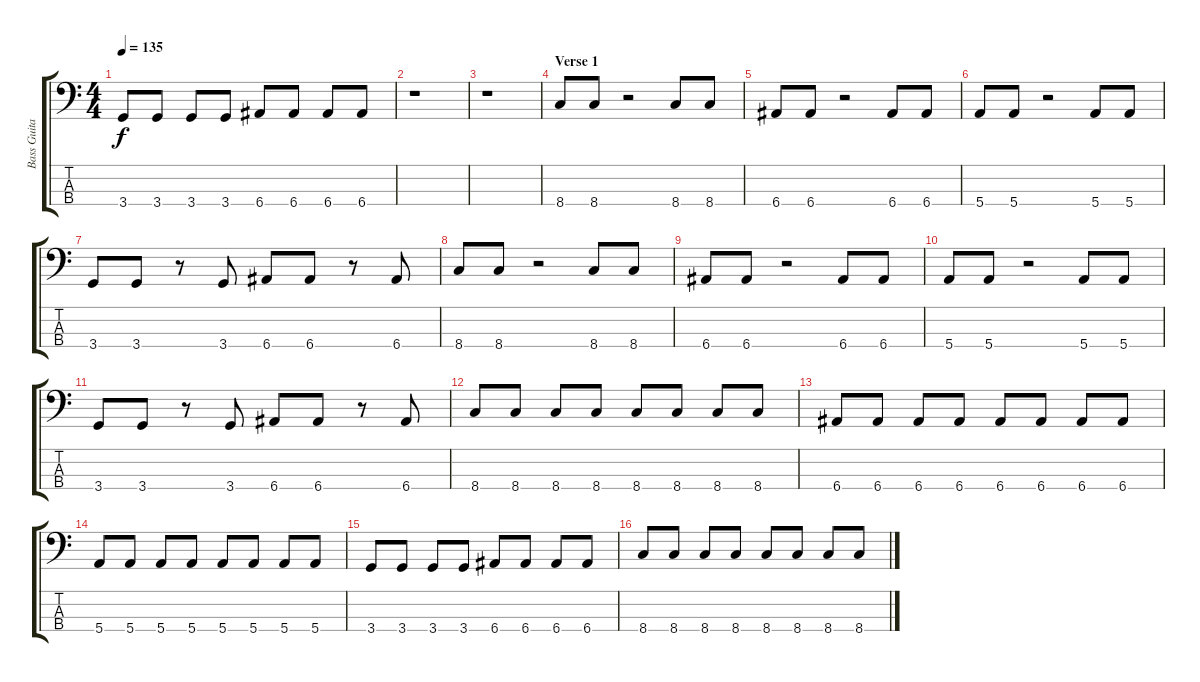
\track ("Bass Guitar" "Bass Guita") {instrument electricbasspick}
\staff {score tabs}
\tuning (G2 D2 A1 E1) {hide}
\ts (4 4)
\tempo 135
\clef f4
\ks c
3.4.8{dy f} 3.4.8 3.4.8 3.4.8 6.4.8 6.4.8 6.4.8 6.4.8 |
r.1 |
r.1 |
\section ("" "Verse 1")
8.4.8 8.4.8 r.2 8.4.8 8.4.8 |
6.4.8 6.4.8 r.2 6.4.8 6.4.8 |
5.4.8 5.4.8 r.2 5.4.8 5.4.8 |
3.4.8 3.4.8 r.8 3.4.8 6.4.8 6.4.8 r.8 6.4.8 |
8.4.8 8.4.8 r.2 8.4.8 8.4.8 |
6.4.8 6.4.8 r.2 6.4.8 6.4.8 |
5.4.8 5.4.8 r.2 5.4.8 5.4.8 |
3.4.8 3.4.8 r.8 3.4.8 6.4.8 6.4.8 r.8 6.4.8 |
8.4.8 8.4.8 8.4.8 8.4.8 8.4.8 8.4.8 8.4.8 8.4.8 |
6.4.8 6.4.8 6.4.8 6.4.8 6.4.8 6.4.8 6.4.8 6.4.8 |
5.4.8 5.4.8 5.4.8 5.4.8 5.4.8 5.4.8 5.4.8 5.4.8 |
3.4.8 3.4.8 3.4.8 3.4.8 6.4.8 6.4.8 6.4.8 6.4.8 |
8.4.8 8.4.8 8.4.8 8.4.8 8.4.8 8.4.8 8.4.8 8.4.8
